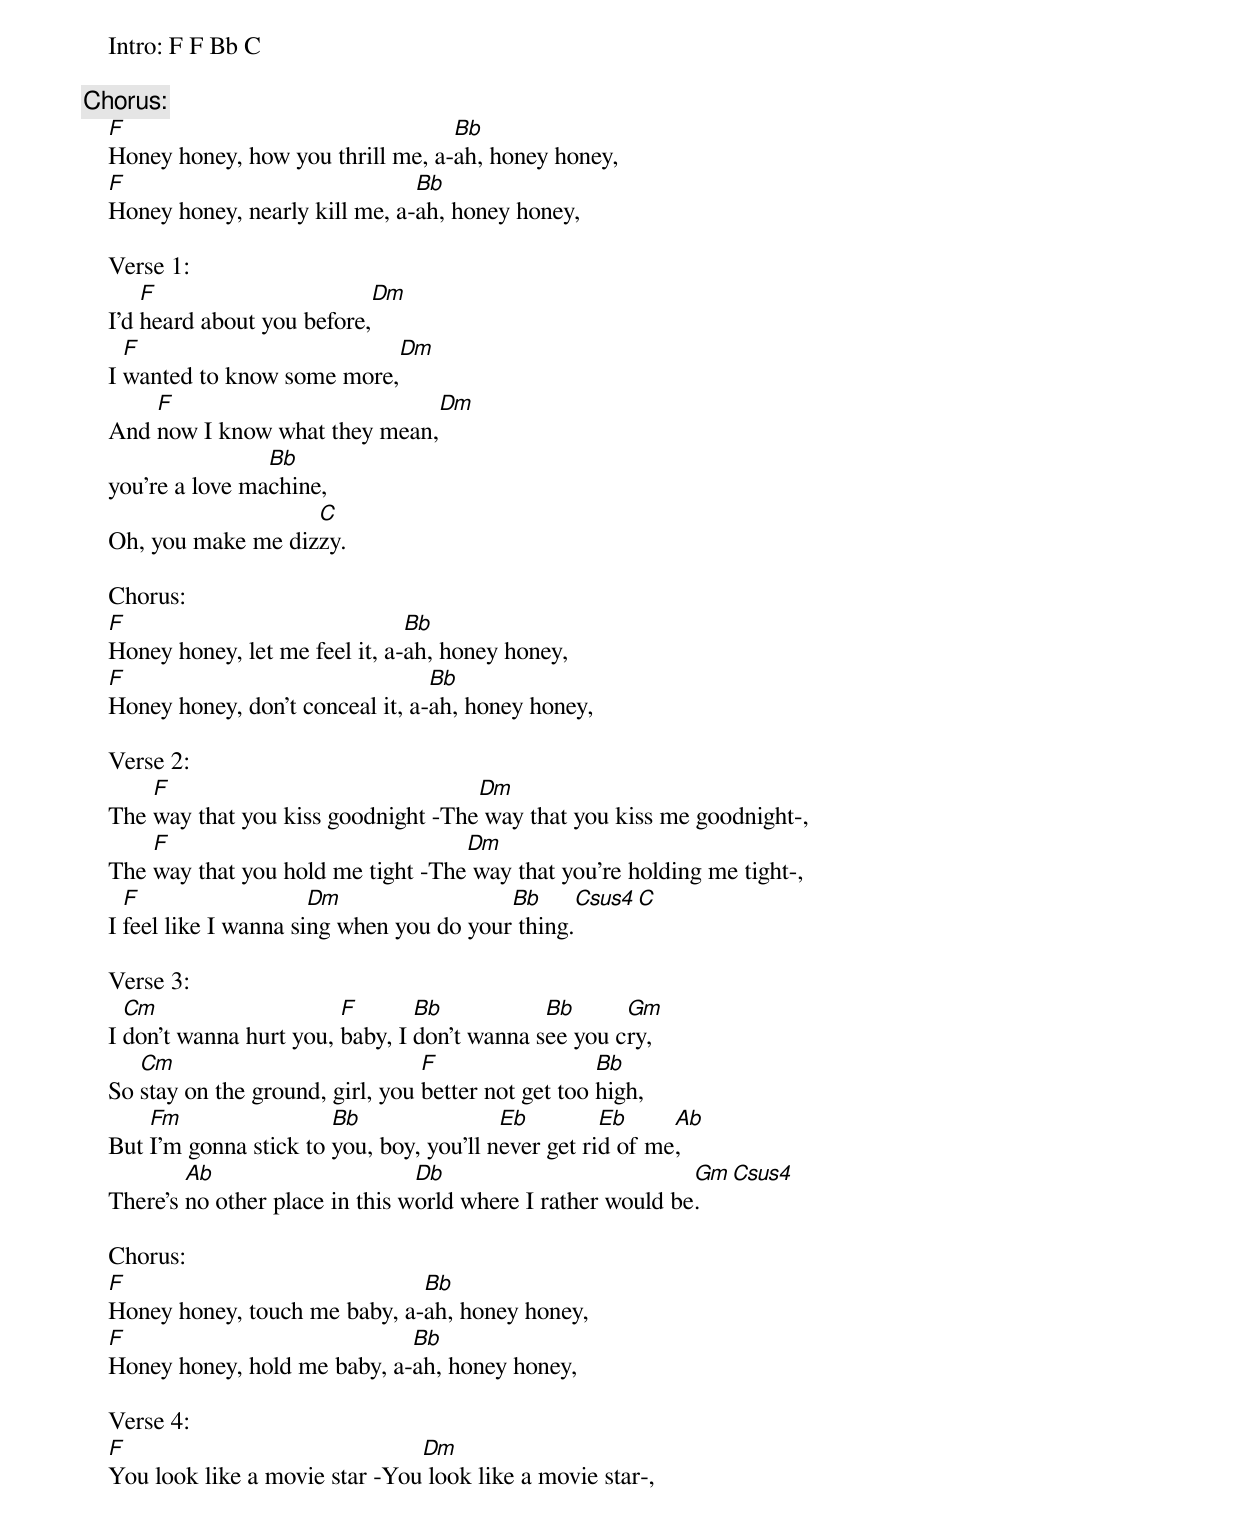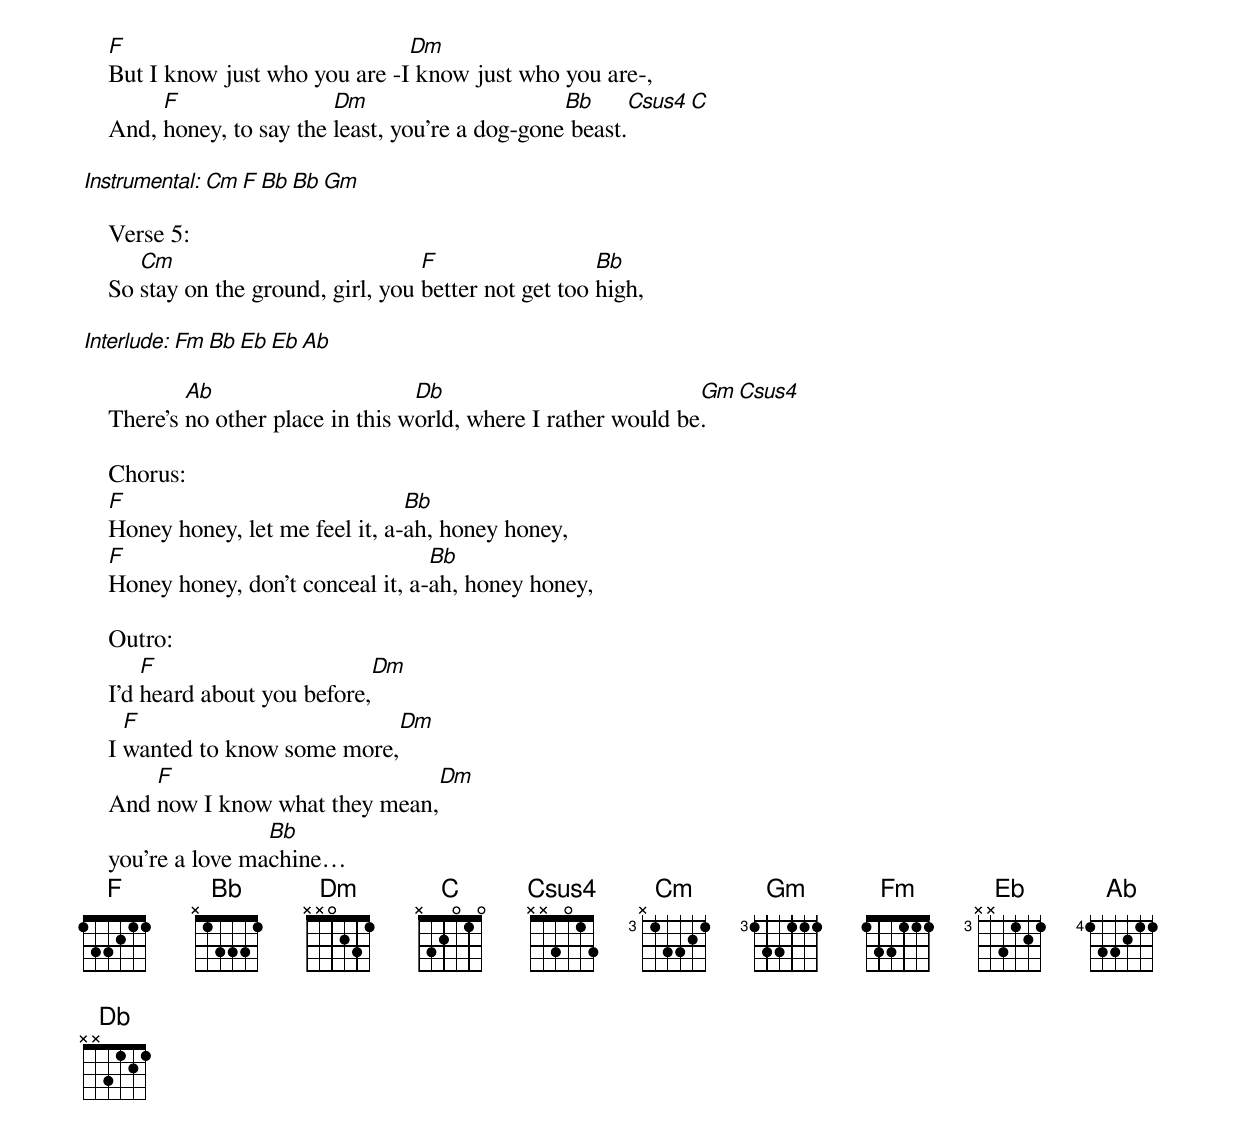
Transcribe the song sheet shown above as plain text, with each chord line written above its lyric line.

    Intro: F F Bb C

    Chorus:
    F                                 Bb
    Honey honey, how you thrill me, a-ah, honey honey,
    F                              Bb
    Honey honey, nearly kill me, a-ah, honey honey,

    Verse 1:
        F                        Dm
    I'd heard about you before,
      F                          Dm
    I wanted to know some more,
        F                           Dm
    And now I know what they mean,
                    Bb
    you're a love machine,
                       C
    Oh, you make me dizzy.

    Chorus:
    F                              Bb
    Honey honey, let me feel it, a-ah, honey honey,
    F                                Bb
    Honey honey, don't conceal it, a-ah, honey honey,

    Verse 2:
        F                               Dm
    The way that you kiss goodnight -The way that you kiss me goodnight-,
        F                              Dm
    The way that you hold me tight -The way that you're holding me tight-,
      F                   Dm                 Bb       Csus4  C
    I feel like I wanna sing when you do your thing.

    Verse 3:
      Cm                    F       Bb           Bb      Gm
    I don't wanna hurt you, baby, I don't wanna see you cry,
       Cm                            F                  Bb
    So stay on the ground, girl, you better not get too high,
        Fm                 Bb                Eb         Eb     Ab
    But I'm gonna stick to you, boy, you'll never get rid of me,
            Ab                      Db                          Gm Csus4
    There's no other place in this world where I rather would be.

    Chorus:
    F                             Bb
    Honey honey, touch me baby, a-ah, honey honey,
    F                            Bb
    Honey honey, hold me baby, a-ah, honey honey,

    Verse 4:
    F                              Dm
    You look like a movie star -You look like a movie star-,
    F                             Dm
    But I know just who you are -I know just who you are-,
         F                 Dm                      Bb      Csus4  C
    And, honey, to say the least, you're a dog-gone beast.

    Instrumental: Cm F Bb Bb Gm

    Verse 5:
       Cm                            F                  Bb
    So stay on the ground, girl, you better not get too high,

    Interlude: Fm Bb Eb Eb Ab

            Ab                      Db                           Gm Csus4
    There's no other place in this world, where I rather would be.

    Chorus:
    F                              Bb
    Honey honey, let me feel it, a-ah, honey honey,
    F                                Bb
    Honey honey, don't conceal it, a-ah, honey honey,

    Outro:
        F                        Dm
    I'd heard about you before,
      F                          Dm
    I wanted to know some more,
        F                           Dm
    And now I know what they mean,
                    Bb
    you're a love machine…
